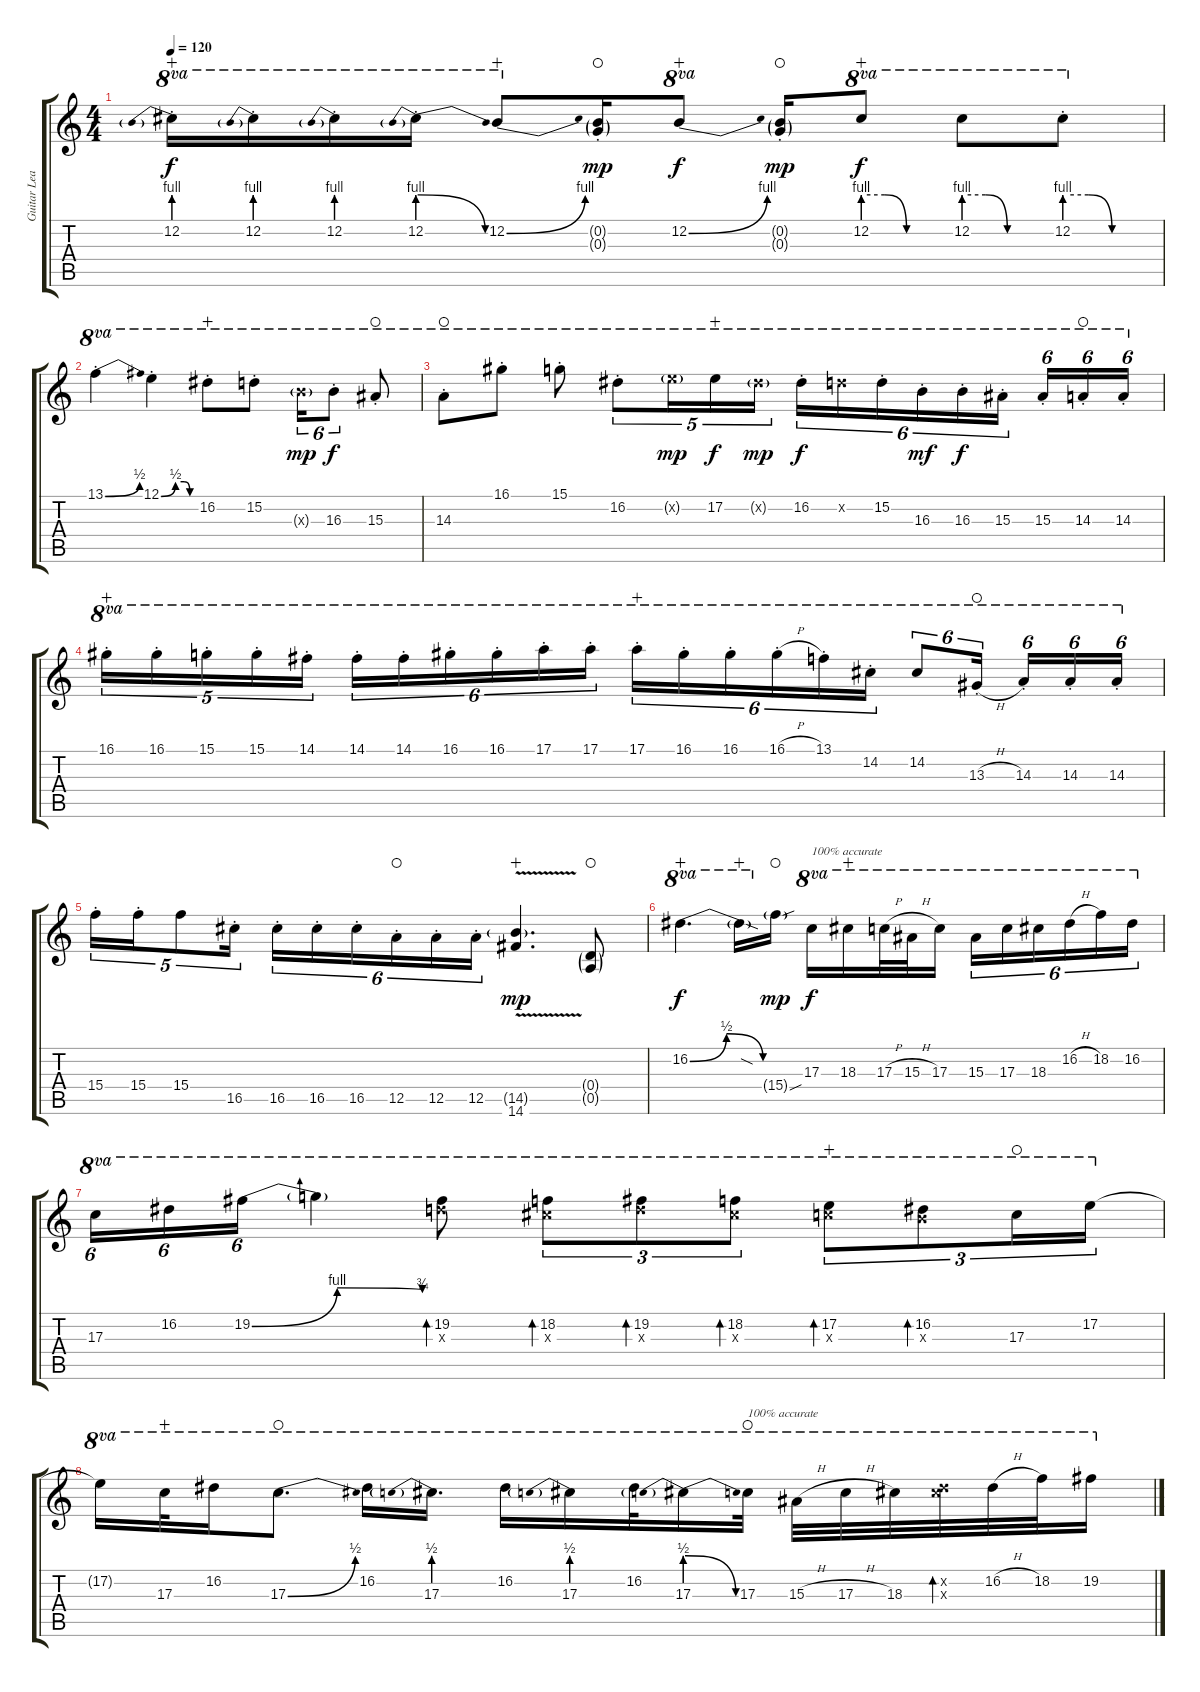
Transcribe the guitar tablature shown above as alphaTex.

\track ("Guitar Lead" "Guitar Lea") {instrument distortionguitar}
\staff {score tabs}
\tuning (E4 B3 G3 D3 A2 E2) {hide}
\ts (4 4)
\tempo 120
\clef g2
\ks c
12.2{be (prebend 0 4 60 4) st}.16{ot 8va dy f wahc} 12.2{be (prebend 0 4 60 4) st}.16{ot 8va} 12.2{be (prebend 0 4 60 4) st}.16{ot 8va} 12.2{be (prebendrelease 0 4 60 0) st}.16{ot 8va} 12.2{be (bend 0 0 60 4)}.8{ot 8va wahc} (0.2{g st} 0.3{g st}).16{dy mp waho} 12.2{be (bend 0 0 60 4)}.8{ot 8va dy f wahc} (0.2{g st} 0.3{g st}).16{dy mp waho} 12.2{be (custom 0 4 15 4 30 0 60 0)}.8{ot 8va dy f wahc} 12.2{be (custom 0 4 15 4 30 0 60 0)}.8{ot 8va} 12.2{be (custom 0 4 15 4 30 0 60 0) st}.8{ot 8va} |
13.1{be (bend 0 0 60 2) st}.4{ot 8va} 12.1{be (custom 0 0 25 2 40 2 50 0 60 0) st}.4{ot 8va} 16.2{st}.8{ot 8va wahc} 15.2{st}.8{ot 8va} 16.3{g x}.16{tu (6 4) ot 8va dy mp} 16.3{st}.8{tu (6 4) ot 8va dy f} 15.3{st}.8{ot 8va waho} |
14.3{st}.8{ot 8va waho} 16.1{st}.8{ot 8va} 15.1{st}.8{ot 8va} 16.2{st}.8{tu (5 4) ot 8va} 17.2{g x}.16{tu (5 4) ot 8va dy mp} 17.2.16{tu (5 4) ot 8va dy f wahc} 16.2{g x}.16{tu (5 4) ot 8va dy mp beam splitsecondary} 16.2{st}.16{tu (6 4) ot 8va dy f} 15.2{x}.16{tu (6 4) ot 8va} 15.2{st}.16{tu (6 4) ot 8va} 16.3{st}.16{tu (6 4) ot 8va dy mf} 16.3{st}.16{tu (6 4) ot 8va dy f} 15.3{st}.16{tu (6 4) ot 8va} 15.3{st}.16{tu (6 4) ot 8va} 14.3{st}.16{tu (6 4) ot 8va waho} 14.3{st}.16{tu (6 4) ot 8va} |
16.1{st}.16{tu (5 4) ot 8va wahc} 16.1{st}.16{tu (5 4) ot 8va} 15.1{st}.16{tu (5 4) ot 8va} 15.1{st}.16{tu (5 4) ot 8va} 14.1{st}.16{tu (5 4) ot 8va} 14.1{st}.16{tu (6 4) ot 8va} 14.1{st}.16{tu (6 4) ot 8va} 16.1{st}.16{tu (6 4) ot 8va} 16.1{st}.16{tu (6 4) ot 8va} 17.1{st}.16{tu (6 4) ot 8va} 17.1{st}.16{tu (6 4) ot 8va} 17.1{st}.16{tu (6 4) ot 8va wahc} 16.1{st}.16{tu (6 4) ot 8va} 16.1{st}.16{tu (6 4) ot 8va} 16.1{h st}.16{tu (6 4) ot 8va} 13.1{st}.16{tu (6 4) ot 8va} 14.2{st}.16{tu (6 4) ot 8va} 14.2.8{tu (6 4) ot 8va} 13.3{h st}.16{tu (6 4) ot 8va waho} 14.3{st}.16{tu (6 4) ot 8va} 14.3{st}.16{tu (6 4) ot 8va} 14.3{st}.16{tu (6 4) ot 8va} |
15.4{st}.16{tu (5 4)} 15.4{st}.16{tu (5 4)} 15.4.8{tu (5 4)} 16.5{st}.16{tu (5 4)} 16.5{st}.16{tu (6 4)} 16.5{st}.16{tu (6 4)} 16.5{st}.16{tu (6 4)} 12.5{st}.16{tu (6 4) waho} 12.5{st}.16{tu (6 4)} 12.5{st}.16{tu (6 4)} (14.5{g} 14.6{v}).4{d dy mp wahc} (0.4{g} 0.5{g}).8{waho} |
16.2{be (bendrelease 0 0 15 2 45 2 60 0)}.4{d ot 8va dy f wahc} 16.2{sod t}.16{ot 8va wahc} 15.4{sou g}.16{dy mp waho} 17.3.16{ot 8va txt "100% accurate" dy f} 18.3.16{ot 8va wahc} 17.3{h}.32{ot 8va} 15.3{h}.32{ot 8va} 17.3.16{ot 8va} 15.3.16{tu (6 4) ot 8va} 17.3.16{tu (6 4) ot 8va} 18.3.16{tu (6 4) ot 8va} 16.2{h}.16{tu (6 4) ot 8va} 18.2.16{tu (6 4) ot 8va} 16.2.16{tu (6 4) ot 8va} |
17.3.16{tu (6 4) ot 8va} 16.2.16{tu (6 4) ot 8va} 19.2{be (bendrelease 0 0 15 4 20 4 60 3)}.16{tu (6 4) ot 8va} 19.2{t}.4{ot 8va} (19.2 19.3{x}).8{bd 240 ot 8va} (18.2 18.3{x}).8{tu (3 2) bd 240 ot 8va} (19.2 19.3{x}).8{tu (3 2) bd 240 ot 8va} (18.2 18.3{x}).8{tu (3 2) bd 240 ot 8va} (17.2 17.3{x}).8{tu (3 2) bd 240 ot 8va wahc} (16.2 16.3{x}).8{tu (3 2) bd 240 ot 8va} 17.3.16{tu (3 2) ot 8va waho} 17.2.16{tu (3 2) ot 8va} |
17.2{t}.16{ot 8va} 17.3.32{ot 8va wahc} 16.2.16{ot 8va} 17.3{be (bend 0 0 60 2)}.8{d ot 8va waho} 16.2.16{ot 8va} 17.3{be (prebend 0 2 60 2)}.16{d ot 8va} 16.2.16{ot 8va} 17.3{be (prebend 0 2 60 2)}.16{ot 8va} 16.2.32{ot 8va} 17.3{be (prebendrelease 0 2 60 0)}.16{ot 8va} 17.3.32{ot 8va txt "100% accurate" waho} 15.3{h}.32{ot 8va} 17.3{h}.32{ot 8va} 18.3.32{ot 8va} (16.2{x} 18.3{x}).32{bd 60 ot 8va} 16.2{h}.32{ot 8va} 18.2.32{ot 8va} 19.2.16{ot 8va}
